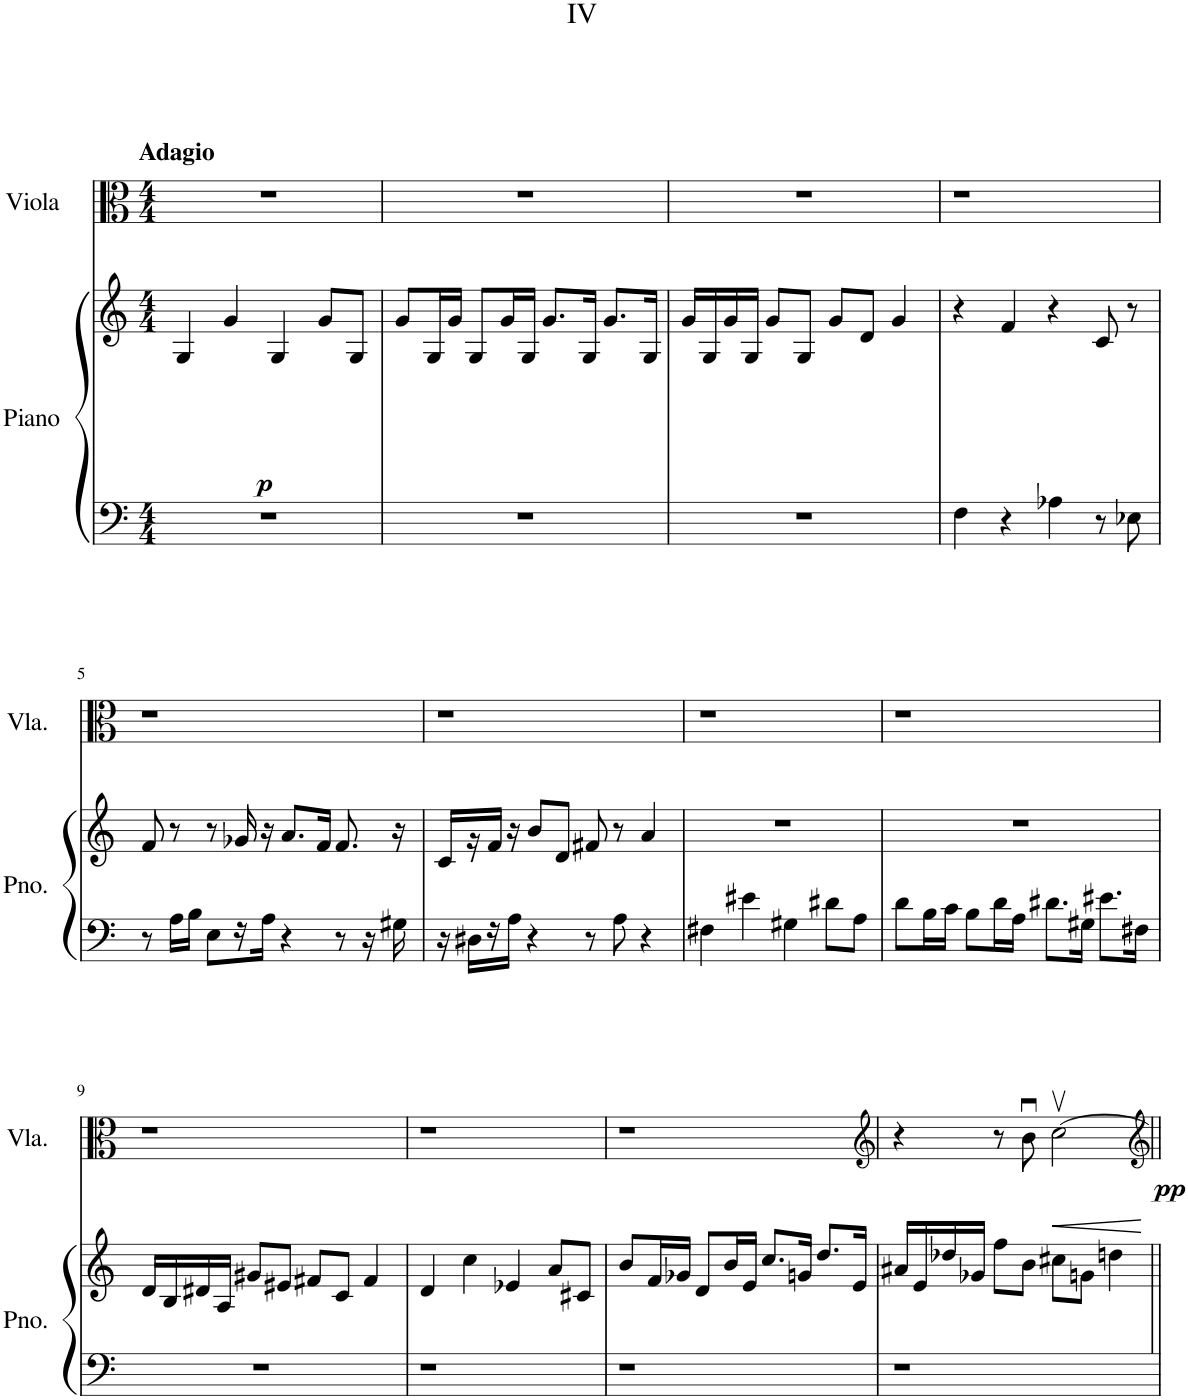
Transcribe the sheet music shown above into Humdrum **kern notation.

**kern	**kern	**dynam	**kern	**dynam
*part2	*part2	*part2	*part1	*part1
*staff3	*staff2	*staff2/3	*staff1	*staff1
*I"Piano	*	*	*I"Viola	*
*I'Pno.	*	*	*I'Vla.	*
*clefF4	*clefG2	*	*clefC3	*
*k[]	*k[]	*	*k[]	*
*M4/4	*M4/4	*	*M4/4	*
=1	=1	=1	=1	=1
!	!	!	!LO:TX:a:B:t=Adagio	!
!	!	!LO:DY:b	!	!
1r	4G/	p	1r	.
.	4g/	.	.	.
.	4G/	.	.	.
.	8g/L	.	.	.
.	8G/J	.	.	.
=2	=2	=2	=2	=2
1r	8g/L	.	1r	.
.	16G/L	.	.	.
.	16g/JJ	.	.	.
.	8G/L	.	.	.
.	16g/L	.	.	.
.	16G/JJ	.	.	.
.	8.g/L	.	.	.
.	16G/Jk	.	.	.
.	8.g/L	.	.	.
.	16G/Jk	.	.	.
=3	=3	=3	=3	=3
1r	16g/LL	.	1r	.
.	16G/	.	.	.
.	16g/	.	.	.
.	16G/JJ	.	.	.
.	8g/L	.	.	.
.	8G/J	.	.	.
.	8g/L	.	.	.
.	8d/J	.	.	.
.	4g/	.	.	.
=4	=4	=4	=4	=4
4F\	4r	.	1r	.
4r	4f/	.	.	.
4A-X\	4r	.	.	.
8r	8c/	.	.	.
8E-X\	8r	.	.	.
!!LO:LB:g=z
=5	=5	=5	=5	=5
8r	8f/	.	1r	.
16A\LL	8r	.	.	.
16B\JJ	.	.	.	.
8E\L	8r	.	.	.
16r	16g-X/	.	.	.
16A\JJ	16r	.	.	.
4r	8.a/L	.	.	.
.	16f/Jk	.	.	.
8r	8.f/	.	.	.
16r	.	.	.	.
16G#X\	16r	.	.	.
=6	=6	=6	=6	=6
16r	16c/LL	.	1r	.
16D#X\LL	16r	.	.	.
16r	16f/JJ	.	.	.
16A\JJ	16r	.	.	.
4r	8b/L	.	.	.
.	8d/J	.	.	.
8r	8f#X/	.	.	.
8A\	8r	.	.	.
4r	4a/	.	.	.
=7	=7	=7	=7	=7
4F#X\	1r	.	1r	.
4e#X\	.	.	.	.
4G#X\	.	.	.	.
8d#X\L	.	.	.	.
8A\J	.	.	.	.
=8	=8	=8	=8	=8
8d\L	1r	.	1r	.
16B\L	.	.	.	.
16c\JJ	.	.	.	.
8B\L	.	.	.	.
16d\L	.	.	.	.
16A\JJ	.	.	.	.
8.d#X\L	.	.	.	.
16G#X\Jk	.	.	.	.
8.e#X\L	.	.	.	.
16F#X\Jk	.	.	.	.
!!LO:LB:g=z
=9	=9	=9	=9	=9
1r	16d/LL	.	1r	.
.	16B/	.	.	.
.	16d#X/	.	.	.
.	16A/JJ	.	.	.
.	8g#X/L	.	.	.
.	8e#X/J	.	.	.
.	8f#X/L	.	.	.
.	8c/J	.	.	.
.	4f#/	.	.	.
=10	=10	=10	=10	=10
1r	4d/	.	1r	.
.	4cc\	.	.	.
.	4e-X/	.	.	.
.	8a/L	.	.	.
.	8c#X/J	.	.	.
=11	=11	=11	=11	=11
1r	8b/L	.	1r	.
.	16f/L	.	.	.
.	16g-X/JJ	.	.	.
.	8d/L	.	.	.
.	16b/L	.	.	.
.	16e/JJ	.	.	.
.	8.cc/L	.	.	.
.	16gn/Jk	.	.	.
.	8.dd/L	.	.	.
.	16e/Jk	.	.	.
=12	=12	=12	=12	=12
*	*	*	*clefG2	*
1r	16a#X/LL	.	4r	.
.	16e/	.	.	.
.	16dd-X/	.	.	.
.	16g-X/JJ	.	.	.
.	8ff\L	.	8r	.
!	!	!	!	!LO:DY:b
.	8b\J	.	8bu\	pp
!	!	!	!	!LO:HP:b
.	8cc#X\L	.	[2ccv\	<
.	8gn\J	.	.	.
.	4ddn\	.	.	.
.	.	.	.	[
=||	=||	=||	=||	=||
*-	*-	*-	*-	*-
